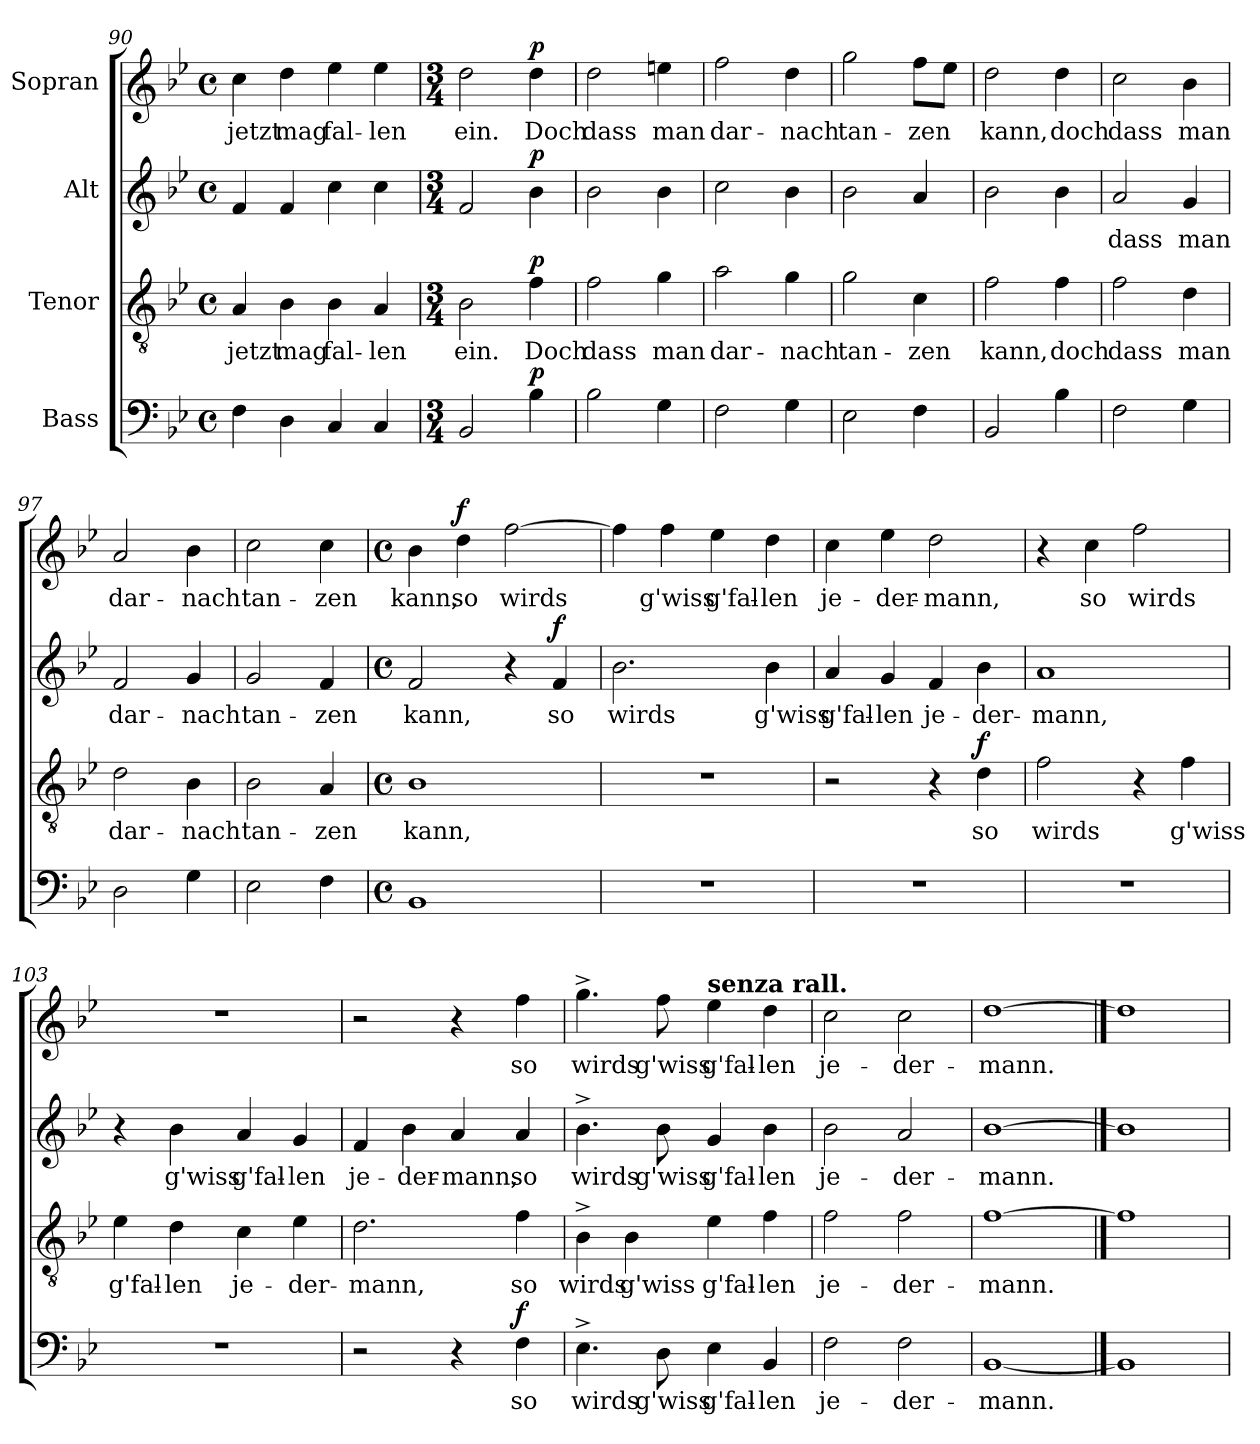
**kern	**text	**dynam	**kern	**text	**dynam	**kern	**text	**dynam	**kern	**text	**dynam
*part4	*part4	*part4	*part3	*part3	*part3	*part2	*part2	*part2	*part1	*part1	*part1
*staff4	*staff4	*staff4	*staff3	*staff3	*staff3	*staff2	*staff2	*staff2	*staff1	*staff1	*staff1
*I"Bass	*	*	*I"Tenor	*	*	*I"Alt	*	*	*I"Sopran	*	*
*clefF4	*	*	*clefGv2	*	*	*clefG2	*	*	*clefG2	*	*
*k[b-e-]	*	*	*k[b-e-]	*	*	*k[b-e-]	*	*	*k[b-e-]	*	*
*B-:	*	*	*B-:	*	*	*B-:	*	*	*B-:	*	*
*M4/4	*	*	*M4/4	*	*	*M4/4	*	*	*M4/4	*	*
*met(c)	*	*	*met(c)	*	*	*met(c)	*	*	*met(c)	*	*
=90	=90	=90	=90	=90	=90	=90	=90	=90	=90	=90	=90
4F\	.	.	4A/	jetzt	.	4f/	.	.	4cc\	jetzt	.
4D\	.	.	4B-\	mag	.	4f/	.	.	4dd\	mag	.
4C/	.	.	4B-\	fal-	.	4cc\	.	.	4ee-\	fal-	.
4C/	.	.	4A/	-len	.	4cc\	.	.	4ee-\	-len	.
=91	=91	=91	=91	=91	=91	=91	=91	=91	=91	=91	=91
*M3/4	*	*	*M3/4	*	*	*M3/4	*	*	*M3/4	*	*
2BB-/	.	.	2B-\	ein.	.	2f/	.	.	2dd\	ein.	.
!	!	!LO:DY:a	!	!	!LO:DY:a	!	!	!LO:DY:a	!	!	!LO:DY:a
4B-\	.	p	4f\	Doch	p	4b-\	.	p	4dd\	Doch	p
=92	=92	=92	=92	=92	=92	=92	=92	=92	=92	=92	=92
2B-\	.	.	2f\	dass	.	2b-\	.	.	2dd\	dass	.
4G\	.	.	4g\	man	.	4b-\	.	.	4een\	man	.
=93	=93	=93	=93	=93	=93	=93	=93	=93	=93	=93	=93
2F\	.	.	2a\	dar-	.	2cc\	.	.	2ff\	dar-	.
4G\	.	.	4g\	-nach	.	4b-\	.	.	4dd\	-nach	.
=94	=94	=94	=94	=94	=94	=94	=94	=94	=94	=94	=94
2E-\	.	.	2g\	tan-	.	2b-\	.	.	2gg\	tan-	.
4F\	.	.	4c\	-zen	.	4a/	.	.	8ff\L	-zen	.
.	.	.	.	.	.	.	.	.	8ee-\J	.	.
=95	=95	=95	=95	=95	=95	=95	=95	=95	=95	=95	=95
2BB-/	.	.	2f\	kann,	.	2b-\	.	.	2dd\	kann,	.
4B-\	.	.	4f\	doch	.	4b-\	.	.	4dd\	doch	.
!!LO:LB:g=z
=96	=96	=96	=96	=96	=96	=96	=96	=96	=96	=96	=96
2F\	.	.	2f\	dass	.	2a/	dass	.	2cc\	dass	.
4G\	.	.	4d\	man	.	4g/	man	.	4b-\	man	.
=97	=97	=97	=97	=97	=97	=97	=97	=97	=97	=97	=97
2D\	.	.	2d\	dar-	.	2f/	dar-	.	2a/	dar-	.
4G\	.	.	4B-\	-nach	.	4g/	-nach	.	4b-\	-nach	.
=98	=98	=98	=98	=98	=98	=98	=98	=98	=98	=98	=98
2E-\	.	.	2B-\	tan-	.	2g/	tan-	.	2cc\	tan-	.
4F\	.	.	4A/	-zen	.	4f/	-zen	.	4cc\	-zen	.
=99	=99	=99	=99	=99	=99	=99	=99	=99	=99	=99	=99
*M4/4	*	*	*M4/4	*	*	*M4/4	*	*	*M4/4	*	*
*met(c)	*	*	*met(c)	*	*	*met(c)	*	*	*met(c)	*	*
1BB-	.	.	1B-	kann,	.	2f/	kann,	.	4b-\	kann,	.
!	!	!	!	!	!	!	!	!	!	!	!LO:DY:a
.	.	.	.	.	.	.	.	.	4dd\	so	f
.	.	.	.	.	.	4r	.	.	[2ff\	wirds	.
!	!	!	!	!	!	!	!	!LO:DY:a	!	!	!
.	.	.	.	.	.	4f/	so	f	.	.	.
=100	=100	=100	=100	=100	=100	=100	=100	=100	=100	=100	=100
1r	.	.	1r	.	.	2.b-\	wirds	.	4ff\]	.	.
.	.	.	.	.	.	.	.	.	4ff\	g'wiss	.
.	.	.	.	.	.	.	.	.	4ee-\	g'fal-	.
.	.	.	.	.	.	4b-\	g'wiss	.	4dd\	-len	.
=101	=101	=101	=101	=101	=101	=101	=101	=101	=101	=101	=101
1r	.	.	2r	.	.	4a/	g'fal-	.	4cc\	je-	.
.	.	.	.	.	.	4g/	-len	.	4ee-\	-der-	.
.	.	.	4r	.	.	4f/	je-	.	2dd\	-mann,	.
!	!	!	!	!	!LO:DY:a	!	!	!	!	!	!
.	.	.	4d\	so	f	4b-\	-der-	.	.	.	.
!!LO:LB:g=z
=102	=102	=102	=102	=102	=102	=102	=102	=102	=102	=102	=102
1r	.	.	2f\	wirds	.	1a	-mann,	.	4r	.	.
.	.	.	.	.	.	.	.	.	4cc\	so	.
.	.	.	4r	.	.	.	.	.	2ff\	wirds	.
.	.	.	4f\	g'wiss	.	.	.	.	.	.	.
=103	=103	=103	=103	=103	=103	=103	=103	=103	=103	=103	=103
1r	.	.	4e-\	g'fal-	.	4r	.	.	1r	.	.
.	.	.	4d\	-len	.	4b-\	g'wiss	.	.	.	.
.	.	.	4c\	je-	.	4a/	g'fal-	.	.	.	.
.	.	.	4e-\	-der-	.	4g/	-len	.	.	.	.
=104	=104	=104	=104	=104	=104	=104	=104	=104	=104	=104	=104
2r	.	.	2.d\	-mann,	.	4f/	je-	.	2r	.	.
.	.	.	.	.	.	4b-\	-der-	.	.	.	.
4r	.	.	.	.	.	4a/	-mann,	.	4r	.	.
!	!	!LO:DY:a	!	!	!	!	!	!	!	!	!
4F\	so	f	4f\	so	.	4a/	so	.	4ff\	so	.
=105	=105	=105	=105	=105	=105	=105	=105	=105	=105	=105	=105
4.E-^\	wirds	.	4B-^\	wirds	.	4.b-^\	wirds	.	4.gg^\	wirds	.
.	.	.	4B-\	g'wiss	.	.	.	.	.	.	.
8D\	g'wiss	.	.	.	.	8b-\	g'wiss	.	8ff\	g'wiss	.
!	!	!	!	!	!	!	!	!	!LO:TX:a:B:t=senza rall.	!	!
4E-\	g'fal-	.	4e-\	g'fal-	.	4g/	g'fal-	.	4ee-\	g'fal-	.
4BB-/	-len	.	4f\	-len	.	4b-\	-len	.	4dd\	-len	.
=106	=106	=106	=106	=106	=106	=106	=106	=106	=106	=106	=106
2F\	je-	.	2f\	je-	.	2b-\	je-	.	2cc\	je-	.
2F\	-der-	.	2f\	-der-	.	2a/	-der-	.	2cc\	-der-	.
=107	=107	=107	=107	=107	=107	=107	=107	=107	=107	=107	=107
[1BB-	-mann.	.	[1f	-mann.	.	[1b-	-mann.	.	[1dd	-mann.	.
==108	==108	==108	==108	==108	==108	==108	==108	==108	==108	==108	==108
1BB-]	.	.	1f]	.	.	1b-]	.	.	1dd]	.	.
=	=	=	=	=	=	=	=	=	=	=	=
*-	*-	*-	*-	*-	*-	*-	*-	*-	*-	*-	*-
